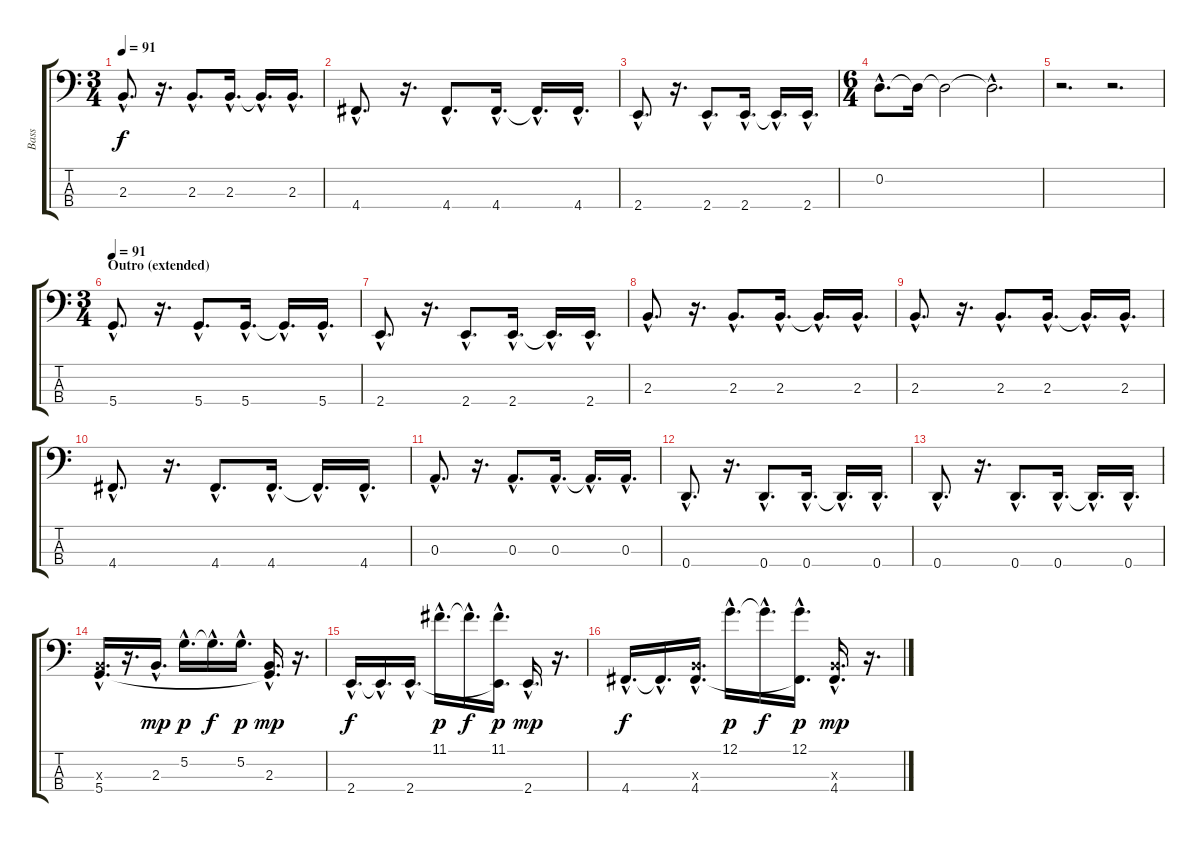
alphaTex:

\track ("Bass" "Bass") {instrument electricbassfinger}
\staff {score tabs}
\tuning (G2 D2 A1 D1) {hide}
\ts (3 4)
\tempo 91
\clef f4
\ks c
2.3{hac}.8{d dy f} r.16{d} 2.3{hac}.8{d} 2.3{hac}.16{d} 2.3{hac t}.16{d} 2.3{hac}.16{d} |
4.4{hac}.8{d} r.16{d} 4.4{hac}.8{d} 4.4{hac}.16{d} 4.4{hac t}.16{d} 4.4{hac}.16{d} |
2.4{hac}.8{d} r.16{d} 2.4{hac}.8{d} 2.4{hac}.16{d} 2.4{hac t}.16{d} 2.4{hac}.16{d} |
\ts (6 4)
0.2{hac}.8{d volume 2} 0.2{t}.16 0.2{t}.2 0.2{hac t}.2{d} |
r.2{d volume 16} r.2{d} |
\ts (3 4)
\section ("" "Outro (extended)")
\tempo 91
5.4{hac}.8{d} r.16{d} 5.4{hac}.8{d} 5.4{hac}.16{d} 5.4{hac t}.16{d} 5.4{hac}.16{d} |
2.4{hac}.8{d} r.16{d} 2.4{hac}.8{d} 2.4{hac}.16{d} 2.4{hac t}.16{d} 2.4{hac}.16{d} |
2.3{hac}.8{d} r.16{d} 2.3{hac}.8{d} 2.3{hac}.16{d} 2.3{hac t}.16{d} 2.3{hac}.16{d} |
2.3{hac}.8{d} r.16{d} 2.3{hac}.8{d} 2.3{hac}.16{d} 2.3{hac t}.16{d} 2.3{hac}.16{d} |
4.4{hac}.8{d} r.16{d} 4.4{hac}.8{d} 4.4{hac}.16{d} 4.4{hac t}.16{d} 4.4{hac}.16{d} |
0.3{hac}.8{d} r.16{d} 0.3{hac}.8{d} 0.3{hac}.16{d} 0.3{hac t}.16{d} 0.3{hac}.16{d} |
0.4{hac}.8{d} r.16{d} 0.4{hac}.8{d} 0.4{hac}.16{d} 0.4{hac t}.16{d} 0.4{hac}.16{d} |
0.4{hac}.8{d} r.16{d} 0.4{hac}.8{d} 0.4{hac}.16{d} 0.4{hac t}.16{d} 0.4{hac}.16{d} |
(2.3{hac x} 5.4{hac}).16{d} r.16{d} 2.3{hac}.16{d dy mp} 5.2{hac}.16{d dy p} 5.2{hac t}.16{d dy f} 5.2{hac}.16{d dy p} (2.3{hac} 5.4{hac t}).16{d dy mp} r.16{d} |
2.4{hac}.16{d dy f} 2.4{hac t}.16{d} 2.4{hac}.16{d} 11.1{hac}.16{d dy p} 11.1{hac t}.16{d dy f} (11.1{hac} 2.4{hac t}).16{d dy p} 2.4{hac}.16{d dy mp} r.16{d} |
4.4{hac}.16{d dy f} 4.4{hac t}.16{d} (2.3{hac x} 4.4{hac}).16{d} 12.1{hac}.16{d dy p} 12.1{hac t}.16{d dy f} (12.1{hac} 4.4{hac t}).16{d dy p} (2.3{hac x} 4.4{hac}).16{d dy mp} r.16{d}
